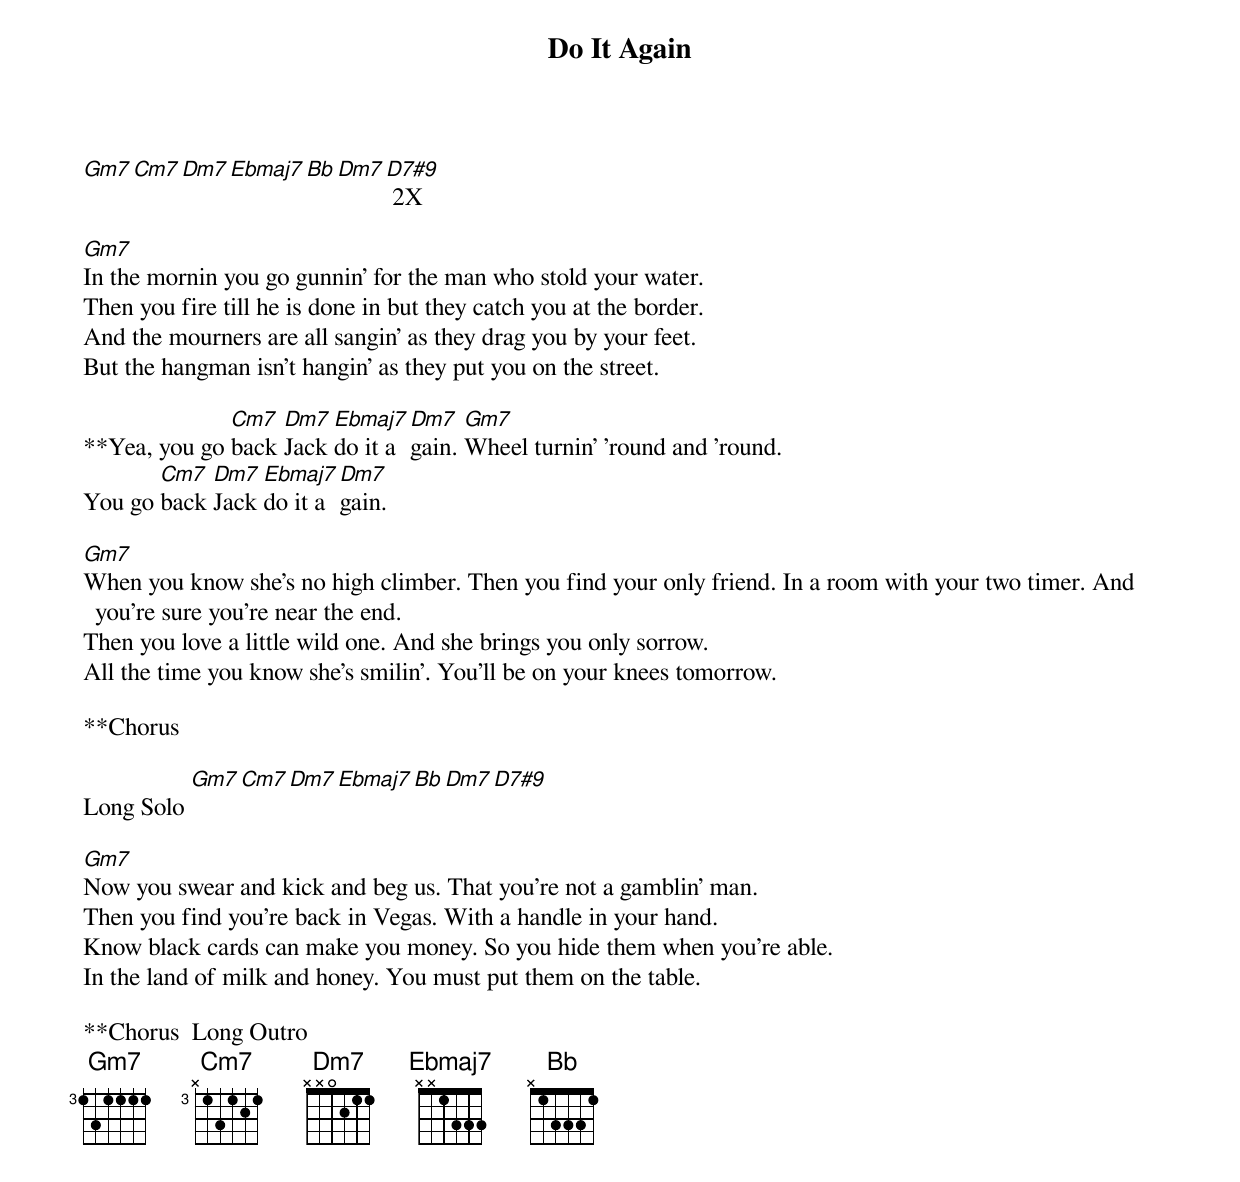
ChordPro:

{title:Do It Again}
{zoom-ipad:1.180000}
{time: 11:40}
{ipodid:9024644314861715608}

[Gm7][Cm7][Dm7][Ebmaj7][Bb][Dm7][D7#9] 2X

[Gm7]In the mornin you go gunnin' for the man who stold your water.
Then you fire till he is done in but they catch you at the border.
And the mourners are all sangin' as they drag you by your feet.
But the hangman isn't hangin' as they put you on the street.

**Yea, you go [Cm7]back [Dm7]Jack [Ebmaj7]do it a[Dm7]gain. [Gm7]Wheel turnin' 'round and 'round.
You go [Cm7]back [Dm7]Jack [Ebmaj7]do it a[Dm7]gain.

[Gm7]When you know she's no high climber. Then you find your only friend. In a room with your two timer. And you're sure you're near the end.
Then you love a little wild one. And she brings you only sorrow.
All the time you know she's smilin'. You'll be on your knees tomorrow.

**Chorus

Long Solo [Gm7][Cm7][Dm7][Ebmaj7][Bb][Dm7][D7#9]

[Gm7]Now you swear and kick and beg us. That you're not a gamblin' man.
Then you find you're back in Vegas. With a handle in your hand.
Know black cards can make you money. So you hide them when you're able.
In the land of milk and honey. You must put them on the table.

**Chorus  Long Outro
